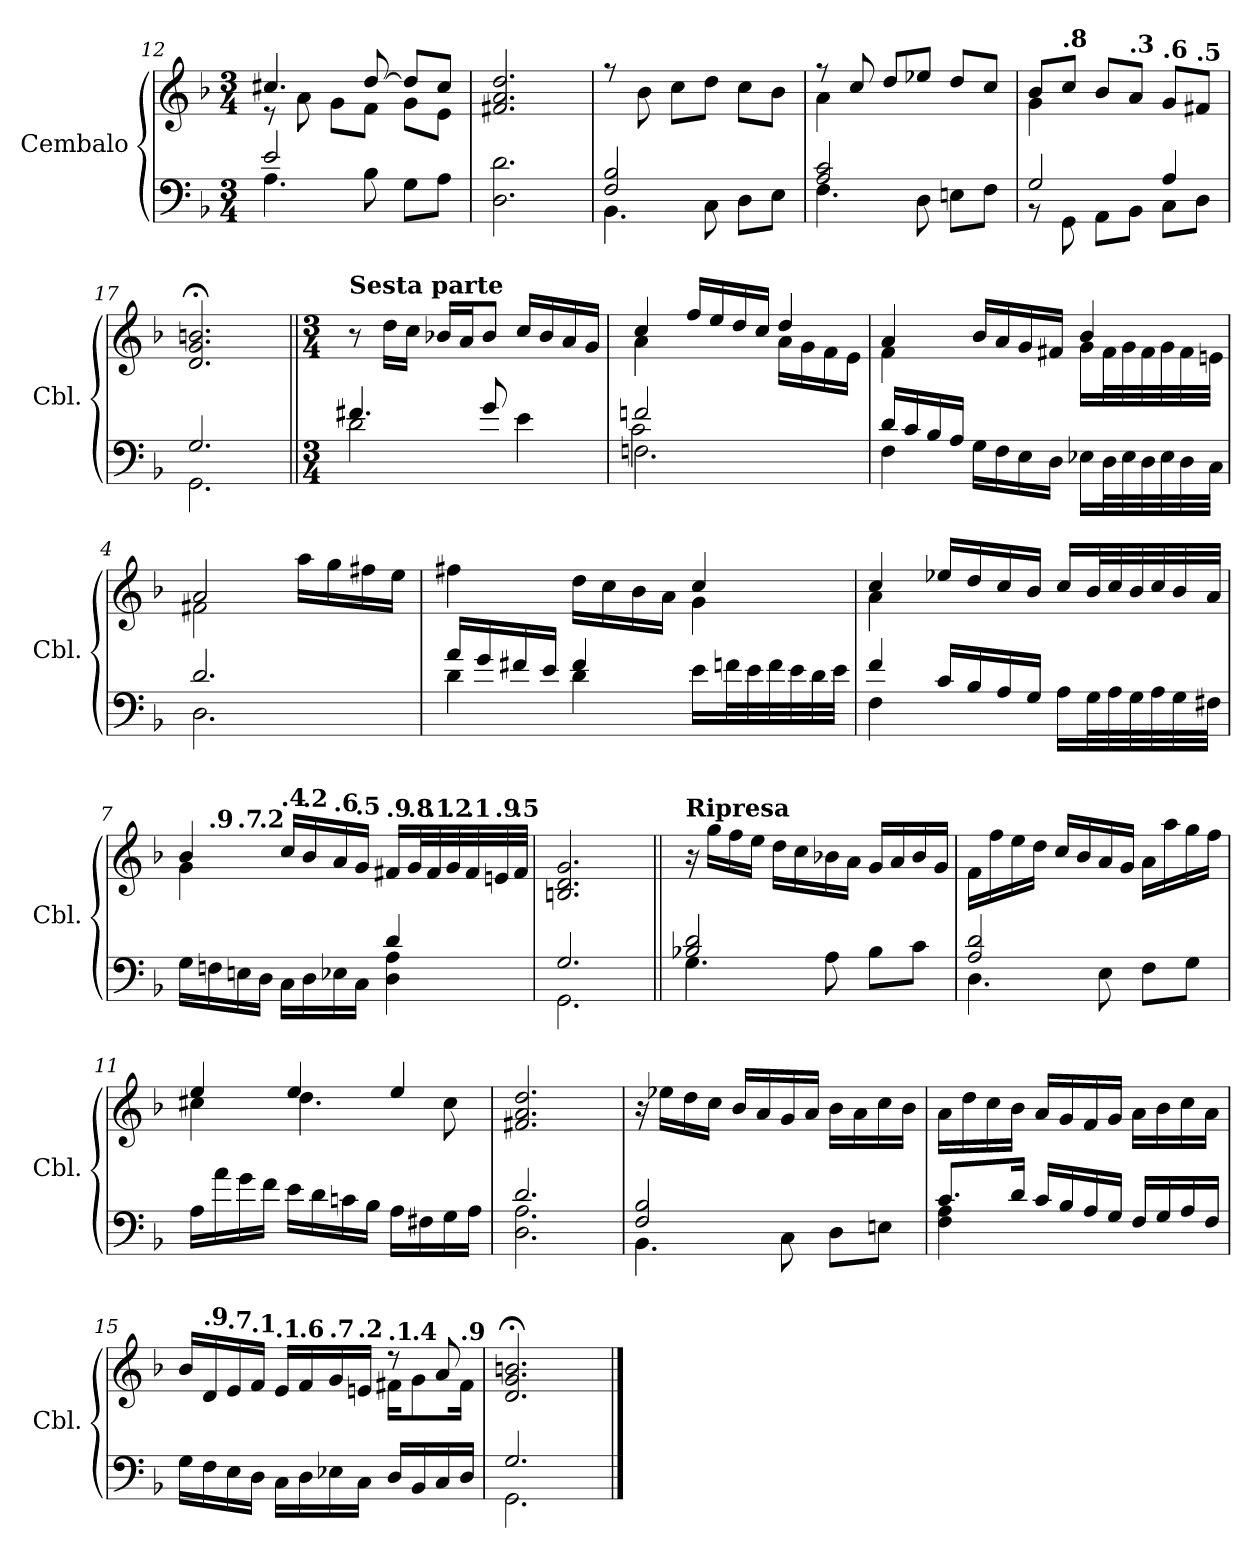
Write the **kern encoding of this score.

**kern	**kern
*part1	*part1
*staff2	*staff1
*I"Cembalo	*
*I'Cbl.	*
*clefF4	*clefG2
*k[b-]	*k[b-]
*M3/4	*M3/4
=12	=12
*^	*^
2e/	4.A\	4.cc#X/	8r
.	.	.	8a\
.	.	.	8g\L
.	8B-\	[8dd/	8f\J
4ryy	8G\L	8dd/L]	8g\L
.	8A\J	8cc#/J	8e\J
*v	*v	*	*
*	*v	*v
=13	=13
2.D\ 2.d\	2.f#X/ 2.a/ 2.dd/
!!LO:LB:g=z
=14	=14
*^	*^
2F/ 2B-/	4.BB-\	2.ryy	8rff
.	.	.	8b-\
.	.	.	8cc\L
.	8C\	.	8dd\J
4ryy	8D\L	.	8cc\L
.	8E\J	.	8b-\J
=15	=15	=15	=15
2A/ 2c/	4.F\	8r	4a\
.	.	8cc/	.
.	.	8dd/L	2ryy
.	8D\	8ee-X/J	.
4ryy	8En\L	8dd/L	.
.	8F\J	8cc/J	.
=16	=16	=16	=16
*	*	*MM84	*
2G/	8r	8b-/L	4g\
*	*	*MM83	*
!	!	!LO:TX:a:B:t=.8	!
.	8GG\	8cc/J	.
*	*	*MM83	*
.	8AA\L	8b-/L	2ryy
*	*	*MM81	*
!	!	!LO:TX:a:B:t=.3	!
.	8BB-\J	8a/J	.
*	*	*MM78	*
!	!	!LO:TX:a:B:t=.6	!
4A/	8C\L	8g/L	.
*	*	*MM74	*
!	!	!LO:TX:a:B:t=.5	!
.	8D\J	8f#X/J	.
*	*	*v	*v
=17	=17	=17
*	*	*MM69
2.G/	2.GG\	2.d/;< 2.g/;< 2.bn/;<
!!LO:PB:g=z
=1||	=1||	=1||
*M3/4	*	*M3/4
!	!	!LO:TX:a:B:t=Sesta parte
4.f#X/	2d\	8r
.	.	16dd\LL
.	.	16cc\JJ
.	.	16b-X/LL
.	.	16a/J
8g/	.	8b-/J
4ryy	4e\	16cc/LL
.	.	16b-/
.	.	16a/
.	.	16g/JJ
=2	=2	=2
*	*^	*^
2fn/	2.Fn\	2c\	4cc/	4a\
.	.	.	16ff/LL	4ryy
.	.	.	16ee/	.
.	.	.	16dd/	.
.	.	.	16cc/JJ	.
4ryy	.	4ryy	4dd/	16a\LL
.	.	.	.	16g\
.	.	.	.	16f\
.	.	.	.	16e\JJ
*	*v	*v	*	*
=3	=3	=3	=3
16d/LL	4F\	4a/	4f\
16c/	.	.	.
16B-/	.	.	.
16A/JJ	.	.	.
16G\LL	2ryy	16b-/LL	4ryy
16F\	.	16a/	.
16E\	.	16g/	.
16D\JJ	.	16f#X/JJ	.
16E-X\LL	.	4b-/	16g\LL
32D\L	.	.	32f#\L
32E-\	.	.	32g\
32D\	.	.	32f#\
32E-\	.	.	32g\
32D\	.	.	32f#\
32C\JJJ	.	.	32en\JJJ
=4	=4	=4	=4
2.d/	2.D\	2a/	2f#X\
.	.	16aa\LL	4ryy
.	.	16gg\	.
.	.	16ff#X\	.
.	.	16ee\JJ	.
!!LO:LB:g=z	!!
=5	=5	=5	=5
16a/LL	4d\	4ff#X\	2ryy
16g/	.	.	.
16f#X/	.	.	.
16e/JJ	.	.	.
4f#/	4d\	16dd\LL	.
.	.	16cc\	.
.	.	16b-\	.
.	.	16a\JJ	.
16e\LL	4ryy	4cc/	4g\
32fn\L	.	.	.
32e\	.	.	.
32f\	.	.	.
32e\	.	.	.
32d\	.	.	.
32e\JJJ	.	.	.
=6	=6	=6	=6
4f/	4F\	4cc/	4a\
16c/LL	2ryy	16ee-X/LL	2ryy
16B-/	.	16dd/	.
16A/	.	16cc/	.
16G/JJ	.	16b-/JJ	.
16A\LL	.	16cc/LL	.
32G\L	.	32b-/L	.
32A\	.	32cc/	.
32G\	.	32b-/	.
32A\	.	32cc/	.
32G\	.	32b-/	.
32F#X\JJJ	.	32a/JJJ	.
*	*	*v	*v
=7	=7	=7
*	*	*MM68
*	*	*^
*	*	*	*^
*	*	*	*	*^
*	*	*	*	*	*^
16G\LL	2ryy	4b-/	4g\	16ryy	8ryy	8.ryy
*	*	*MM67	*	*	*	*
!	!	!	!	!LO:TX:a:B:t=.9	!	!
16Fn\	.	.	.	2ryy	.	.
*	*	*MM67	*	*	*	*
!	!	!	!	!	!LO:TX:a:B:t=.7	!
16En\	.	.	.	.	2ryy	.
*	*	*MM67	*	*	*	*
!	!	!	!	!	!	!LO:TX:a:B:t=.2
16D\JJ	.	.	.	.	.	2ryy
*	*	*MM66	*	*	*	*
!	!	!LO:TX:a:B:t=.4	!	!	!	!
16C\LL	.	16cc/LL	2ryy	.	.	.
*	*	*MM65	*	*	*	*
!	!	!LO:TX:a:B:t=.2	!	!	!	!
16D\	.	16b-/	.	.	.	.
*	*	*MM63	*	*	*	*
!	!	!LO:TX:a:B:t=.6	!	!	!	!
16E-X\	.	16a/	.	.	.	.
*	*	*MM61	*	*	*	*
!	!	!LO:TX:a:B:t=.5	!	!	!	!
16C\JJ	.	16g/JJ	.	.	.	.
*	*	*MM58	*	*	*	*
!	!	!LO:TX:a:B:t=.9	!	!	!	!
4d/	4D\ 4A\	16f#X/LL	.	.	.	.
*	*	*MM55	*	*	*	*
!	!	!LO:TX:a:B:t=.8	!	!	!	!
.	.	32g/L	.	8.ryy	.	.
*	*	*MM54	*	*	*	*
!	!	!LO:TX:a:B:t=.1	!	!	!	!
.	.	32f#/	.	.	.	.
*	*	*MM52	*	*	*	*
!	!	!LO:TX:a:B:t=.2	!	!	!	!
.	.	32g/	.	.	8ryy	.
*	*	*MM50	*	*	*	*
!	!	!LO:TX:a:B:t=.1	!	!	!	!
.	.	32f#/	.	.	.	.
*	*	*MM47	*	*	*	*
!	!	!LO:TX:a:B:t=.9	!	!	!	!
.	.	32en/	.	.	.	16ryy
*	*	*MM45	*	*	*	*
!	!	!LO:TX:a:B:t=.5	!	!	!	!
.	.	32f#/JJJ	.	.	.	.
*	*	*v	*v	*v	*v	*v
=8	=8	=8
*	*	*MM43
2.G/	2.GG\	2.Bn/ 2.d/ 2.g/
!!LO:LB:g=z
=9||	=9||	=9||
!	!	!LO:TX:a:B:t=Ripresa
2B-X/ 2d/	4.G\	16r
.	.	16gg\LL
.	.	16ff\
.	.	16ee\JJ
.	.	16dd\LL
.	.	16cc\
.	8A\	16b-X\
.	.	16a\JJ
4ryy	8B-\L	16g/LL
.	.	16a/
.	8c\J	16b-/
.	.	16g/JJ
=10	=10	=10
2A/ 2d/	4.D\	16f\LL
.	.	16ff\
.	.	16ee\
.	.	16dd\JJ
.	.	16cc/LL
.	.	16b-/
.	8E\	16a/
.	.	16g/JJ
4ryy	8F\L	16a\LL
.	.	16aa\
.	8G\J	16gg\
.	.	16ff\JJ
*v	*v	*
=11	=11
*	*^
16A\LL	4ee/	4cc#X\
16a\	.	.
16g\	.	.
16f\JJ	.	.
16e\LL	4ee/	4.dd\
16d\	.	.
16cn\	.	.
16B-\JJ	.	.
16A\LL	4ee/	.
16F#X\	.	.
16G\	.	8cc#\
16A\JJ	.	.
*	*v	*v
=12	=12
*^	*
2.d/	2.D\ 2.A\	2.f#X/ 2.a/ 2.dd/
!!LO:LB:g=z
=13	=13	=13
2F/ 2B-/	4.BB-\	16r
.	.	16ee-X\LL
.	.	16dd\
.	.	16cc\JJ
.	.	16b-/LL
.	.	16a/
.	8C\	16g/
.	.	16a/JJ
4ryy	8D\L	16b-\LL
.	.	16a\
.	8En\J	16cc\
.	.	16b-\JJ
=14	=14	=14
8.c/L	4F\ 4A\	16a\LL
.	.	16dd\
.	.	16cc\
16d/Jk	.	16b-\JJ
16c/LL	2ryy	16a/LL
16B-/	.	16g/
16A/	.	16f/
16G/JJ	.	16g/JJ
16F/LL	.	16a\LL
16G/	.	16b-\
16A/	.	16cc\
16F/JJ	.	16a\JJ
*v	*v	*
=15	=15
*	*MM68
*	*^
16G\LL	16b-/LL	2ryy
*	*MM67	*
!	!LO:TX:a:B:t=.9	!
16F\	16d/	.
*	*MM67	*
!	!LO:TX:a:B:t=.7	!
16E\	16e/	.
*	*MM67	*
!	!LO:TX:a:B:t=.1	!
16D\JJ	16f/JJ	.
*	*MM66	*
!	!LO:TX:a:B:t=.1	!
16C\LL	16e/LL	.
*	*MM64	*
!	!LO:TX:a:B:t=.6	!
16D\	16f/	.
*	*MM62	*
!	!LO:TX:a:B:t=.7	!
16E-X\	16g/	.
*	*MM60	*
!	!LO:TX:a:B:t=.2	!
16C\JJ	16en/JJ	.
*	*MM57	*
!	!LO:TX:a:B:t=.1	!
16D/LL	8r	16f#X\KL
*	*MM53	*
!	!	!LO:TX:a:B:t=.4
16BB-/	.	8g\
*	*MM49	*
16C/	8a/	.
*	*MM43	*
!	!	!LO:TX:a:B:t=.9
16D/JJ	.	16f#\Jk
*	*v	*v
=16	=16
*	*MM38
*^	*
2.G/	2.GG\	2.d/;< 2.g/;< 2.bn/;<
*v	*v	*
==	==
*-	*-
